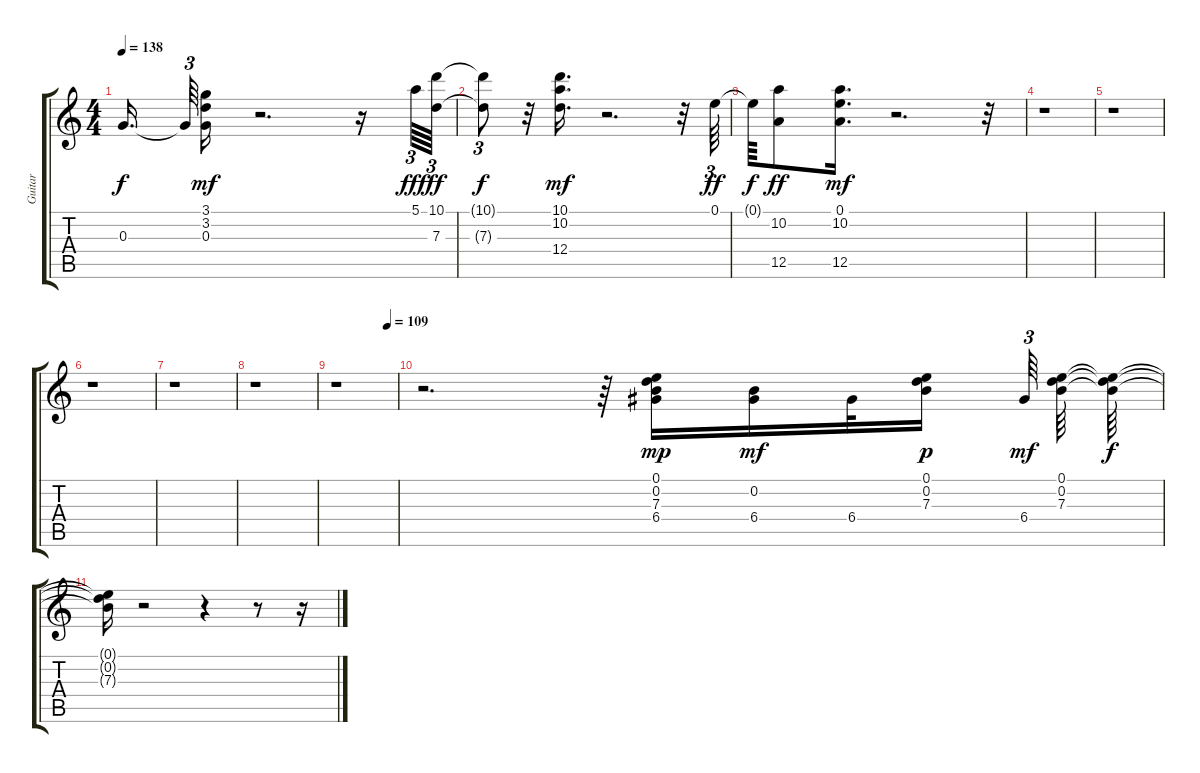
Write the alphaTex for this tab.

\track ("Guitar" "Guitar") {instrument distortionguitar}
\staff {score tabs}
\tuning (E4 B3 G3 D3 A2 E2) {hide}
\ts (4 4)
\tempo 138
\clef g2
\ks c
0.3{t}.16{d dy f} 0.3{t}.64{tu (3 2)} (3.1 3.2 0.3).16{dy mf} r.2{d} r.16 5.1.64{tu (3 2) dy fff} (10.1 7.3).64{tu (3 2) dy ff} |
(10.1{t} 7.3{t}).8{tu (3 2) dy f} r.32 (10.1 10.2 12.4).16{d dy mf} r.2{d} r.32 0.1.64{tu (3 2) dy ff} |
0.1{t}.64{dy f} (10.2 12.5).8{dy ff} (0.1 10.2 12.5).16{d dy mf} r.2{d} r.32 |
r.1 |
r.1 |
r.1 |
r.1 |
r.1 |
\tempo (109 0.84375)
r.1 |
r.2{d} r.64 (0.1 0.2 7.3 6.4).16{dy mp} (0.2 6.4).16{dy mf} 6.4.32 (0.1 0.2 7.3).16{dy p} 6.4.64{tu (3 2) dy mf} (0.1 0.2 7.3).64 (0.1{t} 0.2{t} 7.3{t}).64{dy f} |
(0.1{t} 0.2{t} 7.3{t}).16 r.2 r.4 r.8 r.16
